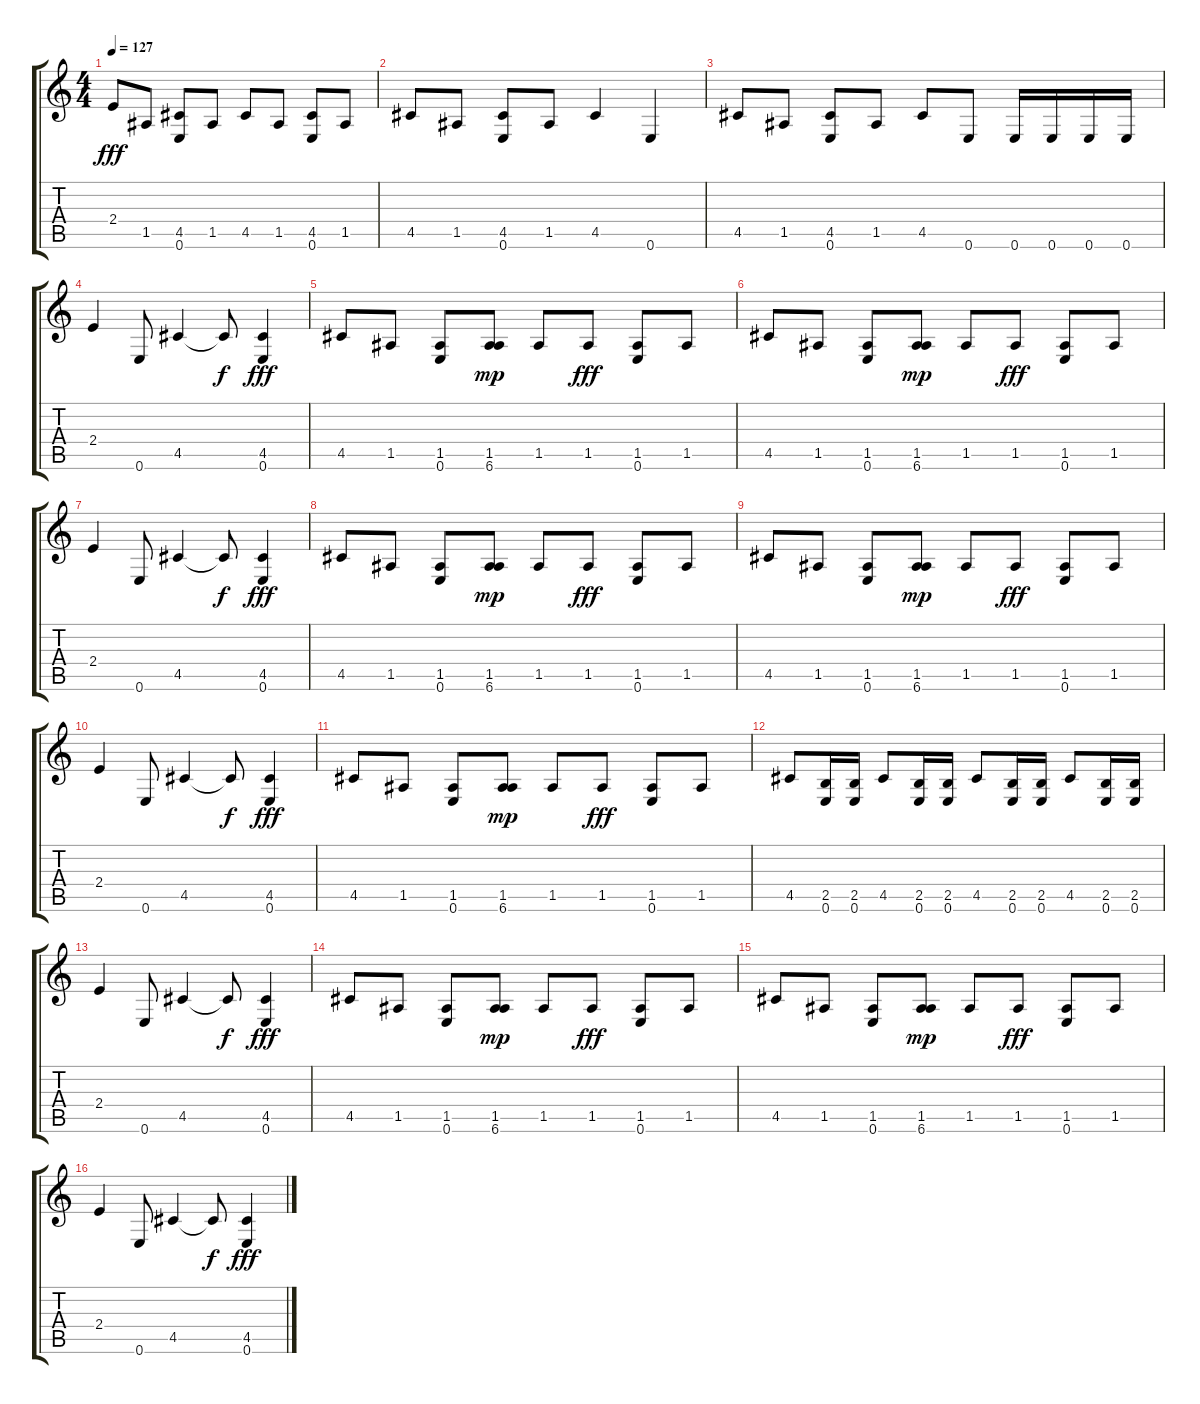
\track "" {instrument acousticguitarnylon}
\staff {score tabs}
\tuning (E4 B3 G3 D3 A2 E2) {hide}
\ts (4 4)
\tempo 127
\clef g2
\ks c
2.4.8{dy fff} 1.5.8 (4.5 0.6).8 1.5.8 4.5.8 1.5.8 (4.5 0.6).8 1.5.8 |
4.5.8 1.5.8 (4.5 0.6).8 1.5.8 4.5.4 0.6.4 |
4.5.8 1.5.8 (4.5 0.6).8 1.5.8 4.5.8 0.6.8 0.6.16 0.6.16 0.6.16 0.6.16 |
2.4.4 0.6.8 4.5.4 4.5{t}.8{dy f} (4.5 0.6).4{dy fff} |
4.5.8 1.5.8 (1.5 0.6).8 (1.5 6.6).8{dy mp} 1.5.8 1.5.8{dy fff} (1.5 0.6).8 1.5.8 |
4.5.8 1.5.8 (1.5 0.6).8 (1.5 6.6).8{dy mp} 1.5.8 1.5.8{dy fff} (1.5 0.6).8 1.5.8 |
2.4.4 0.6.8 4.5.4 4.5{t}.8{dy f} (4.5 0.6).4{dy fff} |
4.5.8 1.5.8 (1.5 0.6).8 (1.5 6.6).8{dy mp} 1.5.8 1.5.8{dy fff} (1.5 0.6).8 1.5.8 |
4.5.8 1.5.8 (1.5 0.6).8 (1.5 6.6).8{dy mp} 1.5.8 1.5.8{dy fff} (1.5 0.6).8 1.5.8 |
2.4.4 0.6.8 4.5.4 4.5{t}.8{dy f} (4.5 0.6).4{dy fff} |
4.5.8 1.5.8 (1.5 0.6).8 (1.5 6.6).8{dy mp} 1.5.8 1.5.8{dy fff} (1.5 0.6).8 1.5.8 |
4.5.8 (2.5 0.6).16 (2.5 0.6).16 4.5.8 (2.5 0.6).16 (2.5 0.6).16 4.5.8 (2.5 0.6).16 (2.5 0.6).16 4.5.8 (2.5 0.6).16 (2.5 0.6).16 |
2.4.4 0.6.8 4.5.4 4.5{t}.8{dy f} (4.5 0.6).4{dy fff} |
4.5.8 1.5.8 (1.5 0.6).8 (1.5 6.6).8{dy mp} 1.5.8 1.5.8{dy fff} (1.5 0.6).8 1.5.8 |
4.5.8 1.5.8 (1.5 0.6).8 (1.5 6.6).8{dy mp} 1.5.8 1.5.8{dy fff} (1.5 0.6).8 1.5.8 |
2.4.4 0.6.8 4.5.4 4.5{t}.8{dy f} (4.5 0.6).4{dy fff}
